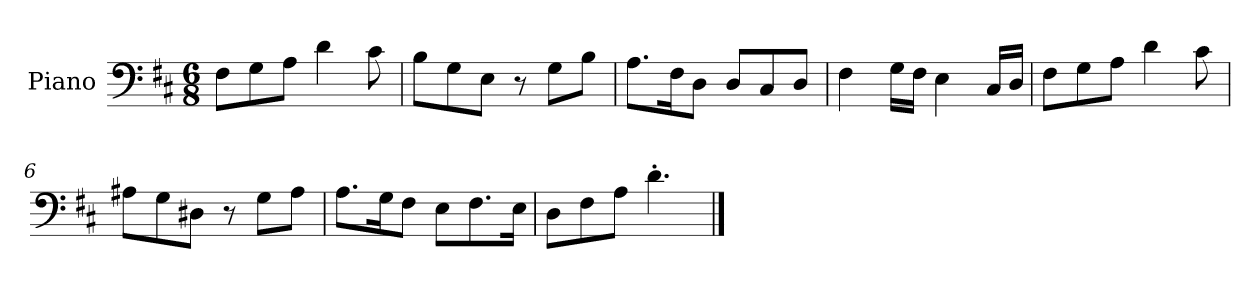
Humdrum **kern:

**kern
*part1
*staff1
*I"Piano
*I'Pno.
*clefF4
*k[f#c#]
*M6/8
*MM120
=1
8F#\L
8G\
8A\J
4d\
8c#\
=2
8B\L
8G\
8E\J
8r
8G\L
8B\J
=3
8.A\L
16F#\K
8D\J
8D/L
8C#/
8D/J
=4
4F#\
16G\LL
16F#\JJ
4E\
16C#/LL
16D/JJ
=5
8F#\L
8G\
8A\J
4d\
8c#\
=6
8A#X\L
8G\
8D#X\J
8r
8G\L
8A#\J
=7
8.A\L
16G\K
8F#\J
8E\L
8.F#\
16E\Jk
!!LO:LB:g=z
=8
8D\L
8F#\
8A\J
4.d'\
==
*-
